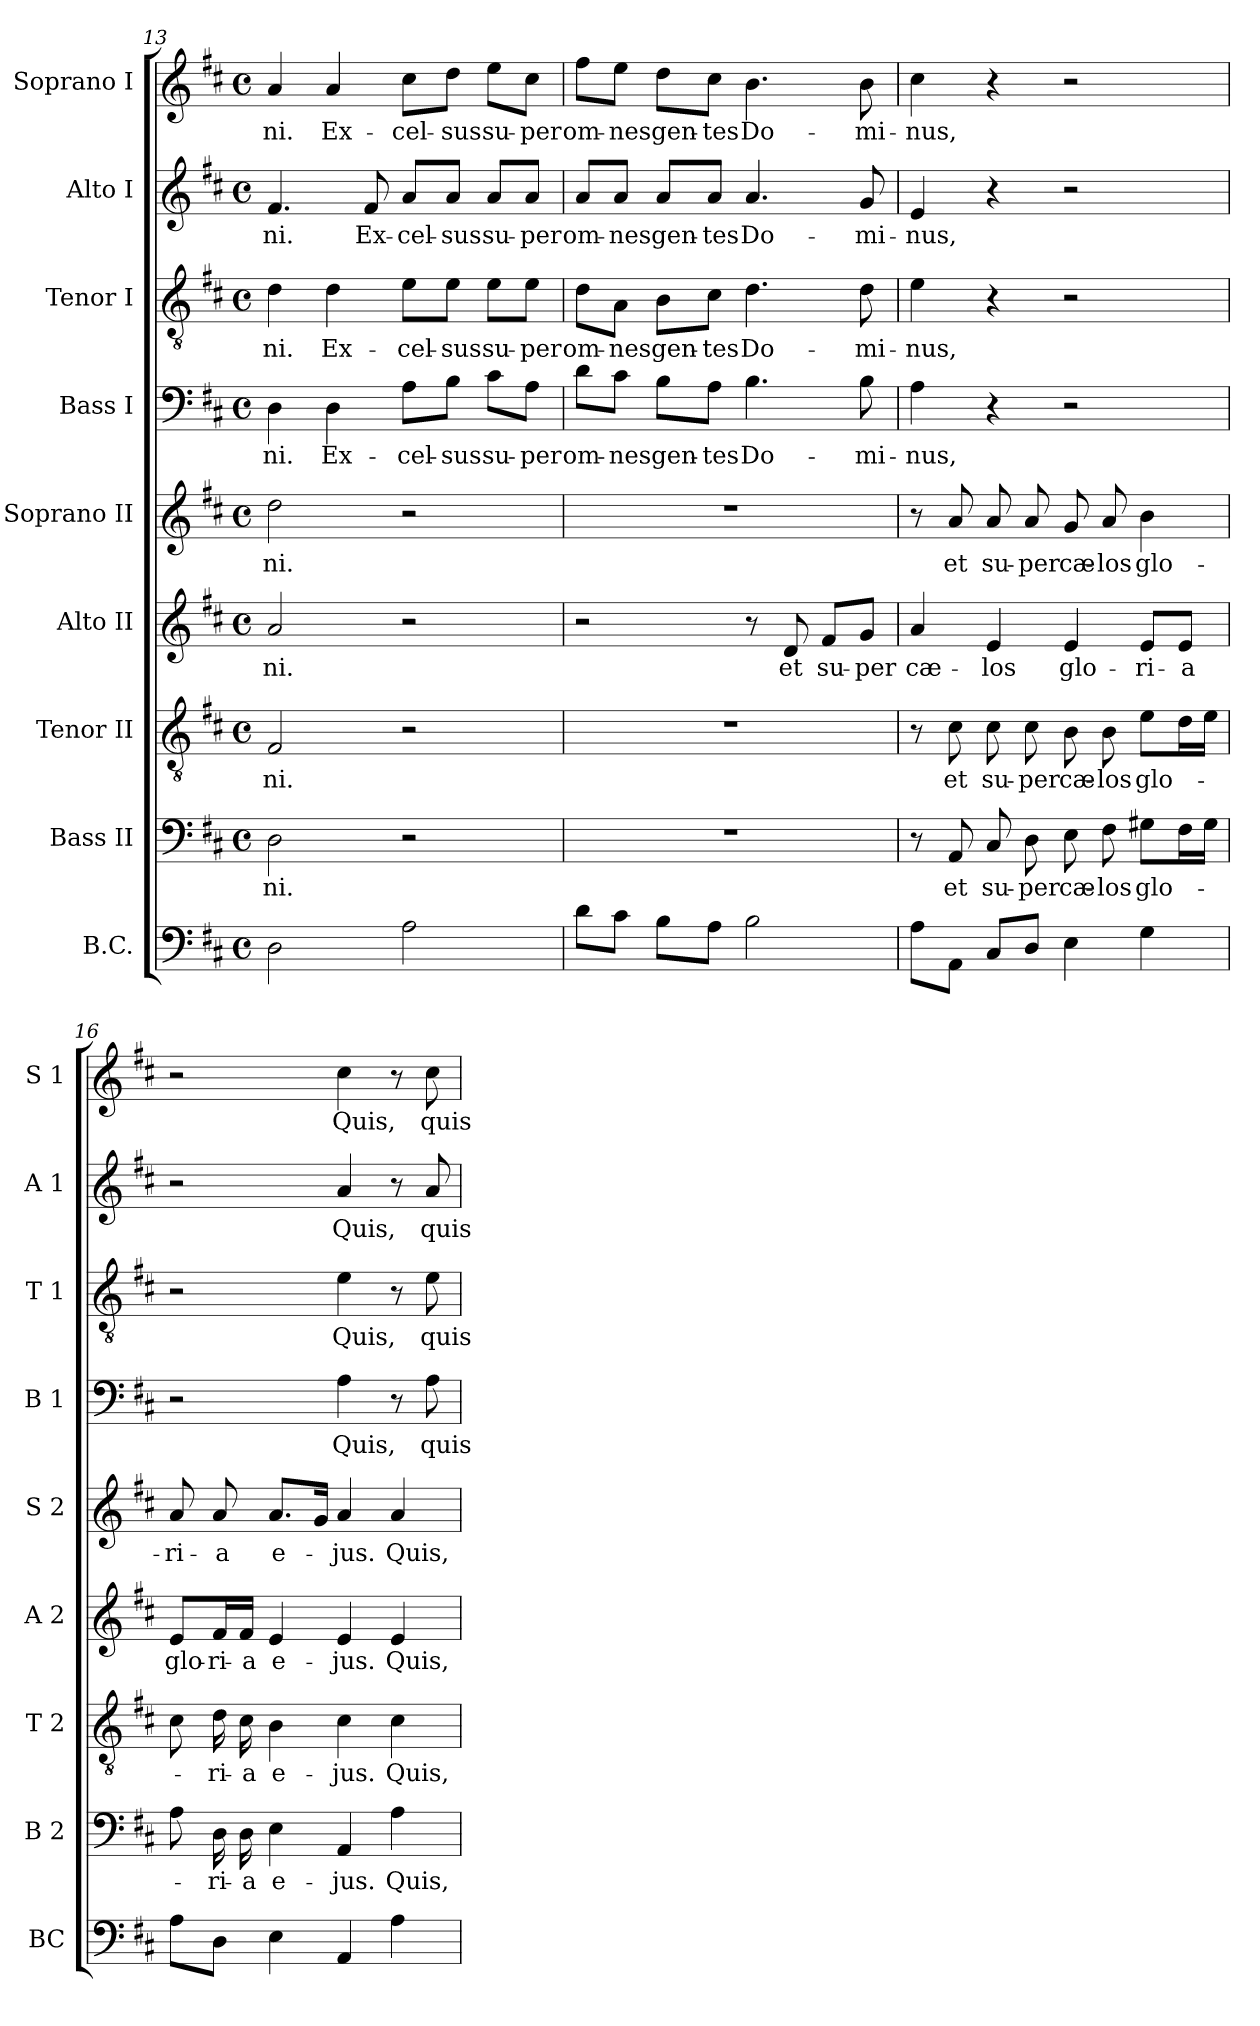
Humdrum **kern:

**kern	**kern	**text	**kern	**text	**kern	**text	**kern	**text	**kern	**text	**kern	**text	**kern	**text	**kern	**text
*part9	*part8	*part8	*part7	*part7	*part6	*part6	*part5	*part5	*part4	*part4	*part3	*part3	*part2	*part2	*part1	*part1
*staff9	*staff8	*staff8	*staff7	*staff7	*staff6	*staff6	*staff5	*staff5	*staff4	*staff4	*staff3	*staff3	*staff2	*staff2	*staff1	*staff1
*I"B.C.	*I"Bass II	*	*I"Tenor II	*	*I"Alto II	*	*I"Soprano II	*	*I"Bass I	*	*I"Tenor I	*	*I"Alto I	*	*I"Soprano I	*
*I'BC	*I'B 2	*	*I'T 2	*	*I'A 2	*	*I'S 2	*	*I'B 1	*	*I'T 1	*	*I'A 1	*	*I'S 1	*
!!LO:PB:g=z
*clefF4	*clefF4	*	*clefGv2	*	*clefG2	*	*clefG2	*	*clefF4	*	*clefGv2	*	*clefG2	*	*clefG2	*
*k[f#c#]	*k[f#c#]	*	*k[f#c#]	*	*k[f#c#]	*	*k[f#c#]	*	*k[f#c#]	*	*k[f#c#]	*	*k[f#c#]	*	*k[f#c#]	*
*D:	*D:	*	*D:	*	*D:	*	*D:	*	*D:	*	*D:	*	*D:	*	*D:	*
*M4/4	*M4/4	*	*M4/4	*	*M4/4	*	*M4/4	*	*M4/4	*	*M4/4	*	*M4/4	*	*M4/4	*
*met(c)	*met(c)	*	*met(c)	*	*met(c)	*	*met(c)	*	*met(c)	*	*met(c)	*	*met(c)	*	*met(c)	*
=13	=13	=13	=13	=13	=13	=13	=13	=13	=13	=13	=13	=13	=13	=13	=13	=13
!	!	!LO:LY:b	!	!LO:LY:b	!	!LO:LY:b	!	!LO:LY:b	!	!LO:LY:b	!	!LO:LY:b	!	!LO:LY:b	!	!LO:LY:b
2D\	2D\	-ni.	2F#/	-ni.	2a/	-ni.	2dd\	-ni.	4D\	-ni.	4d\	-ni.	4.f#/	-ni.	4a/	-ni.
!	!	!	!	!	!	!	!	!	!	!LO:LY:b	!	!LO:LY:b	!	!	!	!LO:LY:b
.	.	.	.	.	.	.	.	.	4D\	Ex-	4d\	Ex-	.	.	4a/	Ex-
!	!	!	!	!	!	!	!	!	!	!	!	!	!	!LO:LY:b	!	!
.	.	.	.	.	.	.	.	.	.	.	.	.	8f#/	Ex-	.	.
!	!	!	!	!	!	!	!	!	!	!LO:LY:b	!	!LO:LY:b	!	!LO:LY:b	!	!LO:LY:b
2A\	2r	.	2r	.	2r	.	2r	.	8A\L	-cel-	8e\L	-cel-	8a/L	-cel-	8cc#\L	-cel-
!	!	!	!	!	!	!	!	!	!	!LO:LY:b	!	!LO:LY:b	!	!LO:LY:b	!	!LO:LY:b
.	.	.	.	.	.	.	.	.	8B\J	-sus	8e\J	-sus	8a/J	-sus	8dd\J	-sus
!	!	!	!	!	!	!	!	!	!	!LO:LY:b	!	!LO:LY:b	!	!LO:LY:b	!	!LO:LY:b
.	.	.	.	.	.	.	.	.	8c#\L	su-	8e\L	su-	8a/L	su-	8ee\L	su-
!	!	!	!	!	!	!	!	!	!	!LO:LY:b	!	!LO:LY:b	!	!LO:LY:b	!	!LO:LY:b
.	.	.	.	.	.	.	.	.	8A\J	-per	8e\J	-per	8a/J	-per	8cc#\J	-per
=14	=14	=14	=14	=14	=14	=14	=14	=14	=14	=14	=14	=14	=14	=14	=14	=14
*^	*	*	*	*	*	*	*	*	*	*	*	*	*	*	*	*
!	!	!	!	!	!	!	!	!	!	!	!LO:LY:b	!	!LO:LY:b	!	!LO:LY:b	!	!LO:LY:b
8d\L	2ryy	1r	.	1r	.	2r	.	1r	.	8d\L	om-	8d\L	om-	8a/L	om-	8ff#\L	om-
!	!	!	!	!	!	!	!	!	!	!	!LO:LY:b	!	!LO:LY:b	!	!LO:LY:b	!	!LO:LY:b
8c#\J	.	.	.	.	.	.	.	.	.	8c#\J	-nes	8A\J	-nes	8a/J	-nes	8ee\J	-nes
!	!	!	!	!	!	!	!	!	!	!	!LO:LY:b	!	!LO:LY:b	!	!LO:LY:b	!	!LO:LY:b
8B\L	.	.	.	.	.	.	.	.	.	8B\L	gen-	8B\L	gen-	8a/L	gen-	8dd\L	gen-
!	!	!	!	!	!	!	!	!	!	!	!LO:LY:b	!	!LO:LY:b	!	!LO:LY:b	!	!LO:LY:b
8A\J	.	.	.	.	.	.	.	.	.	8A\J	-tes	8c#\J	-tes	8a/J	-tes	8cc#\J	-tes
!	!	!	!	!	!	!	!	!	!	!	!LO:LY:b	!	!LO:LY:b	!	!LO:LY:b	!	!LO:LY:b
2B\	4ryy	.	.	.	.	8r	.	.	.	4.B\	Do-	4.d\	Do-	4.a/	Do-	4.b\	Do-
!	!	!	!	!	!	!	!LO:LY:b	!	!	!	!	!	!	!	!	!	!
.	.	.	.	.	.	8d/	et	.	.	.	.	.	.	.	.	.	.
!	!	!	!	!	!	!	!LO:LY:b	!	!	!	!	!	!	!	!	!	!
.	4ryy	.	.	.	.	8f#/L	su-	.	.	.	.	.	.	.	.	.	.
!	!	!	!	!	!	!	!LO:LY:b	!	!	!	!LO:LY:b	!	!LO:LY:b	!	!LO:LY:b	!	!LO:LY:b
.	.	.	.	.	.	8g/J	-per	.	.	8B\	-mi-	8d\	-mi-	8g/	-mi-	8b\	-mi-
=15	=15	=15	=15	=15	=15	=15	=15	=15	=15	=15	=15	=15	=15	=15	=15	=15	=15
!	!	!	!	!	!	!	!LO:LY:b	!	!	!	!LO:LY:b	!	!LO:LY:b	!	!LO:LY:b	!	!LO:LY:b
8A\L	2ryy	8r	.	8r	.	4a/	cæ-	8r	.	4A\	-nus,	4e\	-nus,	4e/	-nus,	4cc#\	-nus,
!	!	!	!LO:LY:b	!	!LO:LY:b	!	!	!	!LO:LY:b	!	!	!	!	!	!	!	!
8AA\J	.	8AA/	et	8c#\	et	.	.	8a/	et	.	.	.	.	.	.	.	.
!	!	!	!LO:LY:b	!	!LO:LY:b	!	!LO:LY:b	!	!LO:LY:b	!	!	!	!	!	!	!	!
8C#/L	.	8C#/	su-	8c#\	su-	4e/	-los	8a/	su-	4r	.	4r	.	4r	.	4r	.
!	!	!	!LO:LY:b	!	!LO:LY:b	!	!	!	!LO:LY:b	!	!	!	!	!	!	!	!
8D/J	.	8D\	-per	8c#\	-per	.	.	8a/	-per	.	.	.	.	.	.	.	.
!	!	!	!LO:LY:b	!	!LO:LY:b	!	!LO:LY:b	!	!LO:LY:b	!	!	!	!	!	!	!	!
4E\	4ryy	8E\	cæ-	8B\	cæ-	4e/	glo-	8g/	cæ-	2r	.	2r	.	2r	.	2r	.
!	!	!	!LO:LY:b	!	!LO:LY:b	!	!	!	!LO:LY:b	!	!	!	!	!	!	!	!
.	.	8F#\	-los	8B\	-los	.	.	8a/	-los	.	.	.	.	.	.	.	.
!	!	!	!LO:LY:b	!	!LO:LY:b	!	!LO:LY:b	!	!LO:LY:b	!	!	!	!	!	!	!	!
4G\	4ryy	8G#X\L	glo-	8e\L	glo-	8e/L	-ri-	4b\	glo-	.	.	.	.	.	.	.	.
!	!	!	!	!	!	!	!LO:LY:b	!	!	!	!	!	!	!	!	!	!
.	.	16F#\L	.	16d\L	.	8e/J	-a	.	.	.	.	.	.	.	.	.	.
.	.	16G#\JJ	.	16e\JJ	.	.	.	.	.	.	.	.	.	.	.	.	.
*v	*v	*	*	*	*	*	*	*	*	*	*	*	*	*	*	*	*
!!LO:PB:g=z
=16	=16	=16	=16	=16	=16	=16	=16	=16	=16	=16	=16	=16	=16	=16	=16	=16
!	!	!	!	!	!	!LO:LY:b	!	!LO:LY:b	!	!	!	!	!	!	!	!
8A\L	8A\	.	8c#\	.	8e/L	glo-	8a/	-ri-	2r	.	2r	.	2r	.	2r	.
!	!	!LO:LY:b	!	!LO:LY:b	!	!LO:LY:b	!	!LO:LY:b	!	!	!	!	!	!	!	!
8D\J	16D\	-ri-	16d\	-ri-	16f#/L	-ri-	8a/	-a	.	.	.	.	.	.	.	.
!	!	!LO:LY:b	!	!LO:LY:b	!	!LO:LY:b	!	!	!	!	!	!	!	!	!	!
.	16D\	-a	16c#\	-a	16f#/JJ	-a	.	.	.	.	.	.	.	.	.	.
!	!	!LO:LY:b	!	!LO:LY:b	!	!LO:LY:b	!	!LO:LY:b	!	!	!	!	!	!	!	!
4E\	4E\	e-	4B\	e-	4e/	e-	8.a/L	e-	.	.	.	.	.	.	.	.
.	.	.	.	.	.	.	16g/Jk	.	.	.	.	.	.	.	.	.
!	!	!LO:LY:b	!	!LO:LY:b	!	!LO:LY:b	!	!LO:LY:b	!	!LO:LY:b	!	!LO:LY:b	!	!LO:LY:b	!	!LO:LY:b
4AA/	4AA/	-jus.	4c#\	-jus.	4e/	-jus.	4a/	-jus.	4A\	Quis,	4e\	Quis,	4a/	Quis,	4cc#\	Quis,
!	!	!LO:LY:b	!	!LO:LY:b	!	!LO:LY:b	!	!LO:LY:b	!	!	!	!	!	!	!	!
4A\	4A\	Quis,	4c#\	Quis,	4e/	Quis,	4a/	Quis,	8r	.	8r	.	8r	.	8r	.
!	!	!	!	!	!	!	!	!	!	!LO:LY:b	!	!LO:LY:b	!	!LO:LY:b	!	!LO:LY:b
.	.	.	.	.	.	.	.	.	8A\	quis	8e\	quis	8a/	quis	8cc#\	quis
=	=	=	=	=	=	=	=	=	=	=	=	=	=	=	=	=
*-	*-	*-	*-	*-	*-	*-	*-	*-	*-	*-	*-	*-	*-	*-	*-	*-
